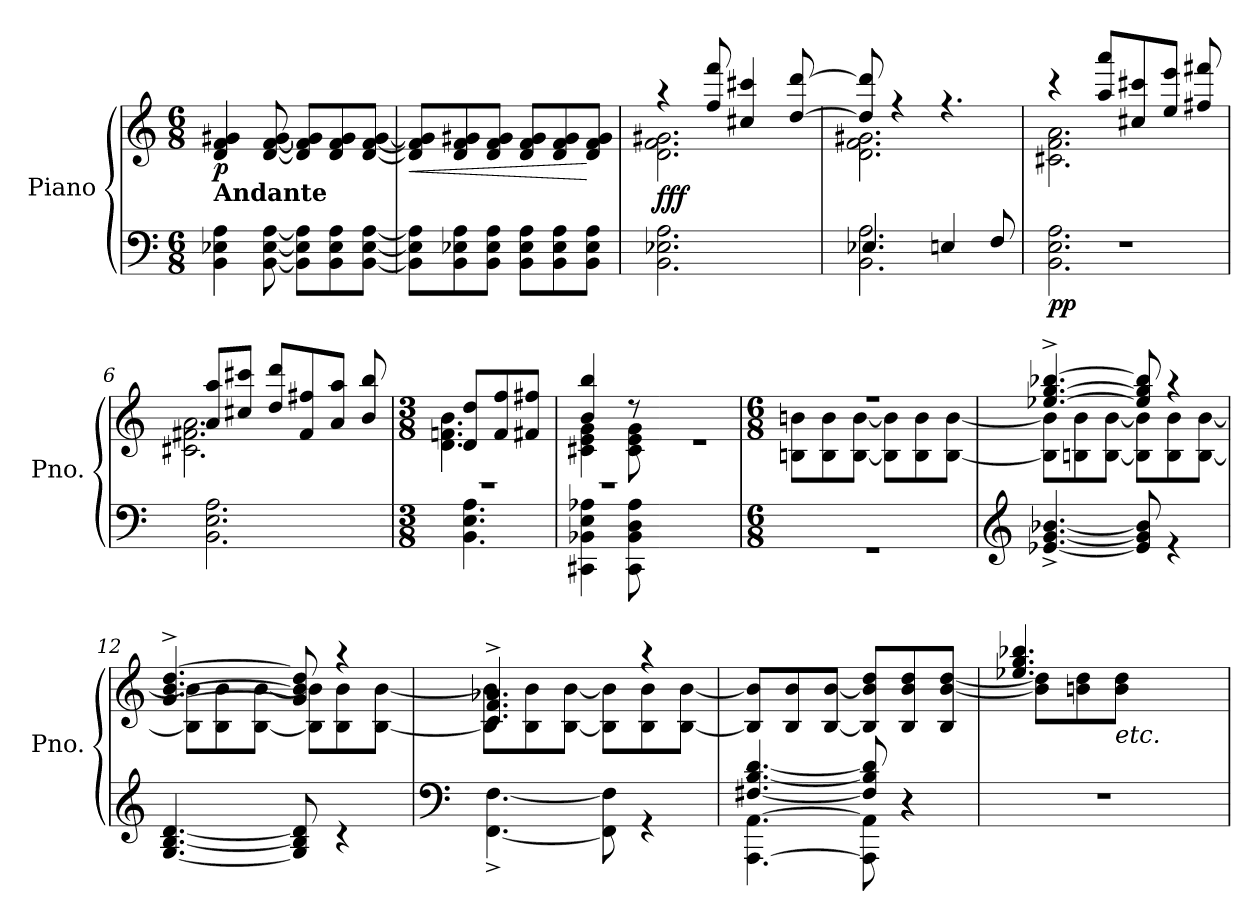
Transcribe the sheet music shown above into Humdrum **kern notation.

**kern	**kern	**dynam
*part1	*part1	*part1
*staff2	*staff1	*staff1/2
*I"Piano	*	*
*I'Pno.	*	*
*clefF4	*clefG2	*
*k[]	*k[]	*
*M6/8	*M6/8	*
*MM80	*MM80	*
=1	=1	=1
*^	*^	*
!	!	!LO:TX:b:B:t=Andante	!	!
!	!	!	!	!LO:DY:b
2.ryy	4BB\ 4E-X\ 4A\	2.ryy	4d/ 4f/ 4g#X/	p
.	[8BB\ [8E-\ [8A\	.	[8d/ [8f/ [8g#/	.
.	8BB\] 8E-\] 8A\]L	.	8d/] 8f/] 8g#/]L	.
.	8BB\ 8E-\ 8A\	.	8d/ 8f/ 8g#/	.
.	[8BB\ [8E-\ [8A\J	.	[8d/ [8f/ [8g#/J	.
=2	=2	=2	=2	=2
!	!	!	!	!LO:HP:b
2.ryy	8BB\] 8E-\] 8A\]L	2.ryy	8d/] 8f/] 8g#/]L	<
.	8BB\ 8E-X\ 8A\	.	8d/ 8f/ 8g#X/	.
.	8BB\ 8E-\ 8A\J	.	8d/ 8f/ 8g#/J	.
.	8BB\ 8E-\ 8A\L	.	8d/ 8f/ 8g#/L	.
.	8BB\ 8E-\ 8A\	.	8d/ 8f/ 8g#/	.
.	8BB\ 8E-\ 8A\J	.	8d/ 8f/ 8g#/J	[
=3	=3	=3	=3	=3
!	!	!	!	!LO:DY:b
!	!	!	!	!LO:DY:n=1:b
2.ryy	2.BB\ 2.E-X\ 2.A\	4r	2.d\ 2.f\ 2.g#X\	ff f
.	.	8ff/ 8fff/	.	.
.	.	4cc#X/ 4ccc#X/	.	.
.	.	[8dd/ [8ddd/	.	.
=4	=4	=4	=4	=4
*	*^	*	*	*
2.ryy	2.BB\ 2.A\	4.E-X/	8dd/] 8ddd/]	2.d\ 2.f\ 2.g#X\	.
.	.	.	4r	.	.
.	.	4En/	4.r	.	.
.	.	8F/	.	.	.
!!LO:LB:g=z	!!
=5	=5	=5	=5	=5	=5
!	!	!	!	!	!LO:DY:b=2
!	!	!	!	!	!LO:DY:n=1:b
2.ryy	2.r	2.BB\ 2.E\ 2.A\	4r	2.c#X\ 2.f\ 2.a\	p p
.	.	.	8aa/ 8aaa/L	.	.
.	.	.	8cc#X/ 8ccc#X/	.	.
.	.	.	8ee/ 8eee/J	.	.
.	.	.	8ff#X/ 8fff#X/	.	.
*	*v	*v	*	*	*
=6	=6	=6	=6	=6
2.ryy	2.BB\ 2.E\ 2.A\	8a/ 8aa/L	2.c#X\ 2.f#X\ 2.a\	.
.	.	8cc#X/ 8ccc#X/J	.	.
.	.	8dd/ 8ddd/L	.	.
.	.	8f#/ 8ff#X/	.	.
.	.	8a/ 8aa/J	.	.
.	.	8b/ 8bb/	.	.
=7	=7	=7	=7	=7
*M3/8	*	*M3/8	*	*
4.r	4.BB\ 4.E\ 4.A\	8d/ 8dd/L	4.d\ 4.fn\ 4.b\	.
.	.	8f/ 8ff/	.	.
.	.	8f#X/ 8ff#X/J	.	.
=8	=8	=8	=8	=8
4.r	4CC#X\ 4BB-X\ 4E\ 4A-X\	4b/ 4bb/	4c#X\ 4e\ 4g\	.
.	8CC#\ 8BB-\ 8D\ 8A-\	8r	8c#\ 8e\ 8g\	.
*v	*v	*	*	*
=9-	=9-	=9-	=9-
4.ryy	4.ryy	4.r	.
!!LO:LB:g=z	!!
=10	=10	=10	=10
*M6/8	*M6/8	*	*
*^	*	*	*
2.ryy	2.r	2.r	8Bn\ 8bn\L	.
.	.	.	8B\ 8b\	.
.	.	.	[8B\ [8b\J	.
.	.	.	8B\] 8b\]L	.
.	.	.	8B\ 8b\	.
.	.	.	[8B\ [8b\J	.
=11	=11	=11	=11	=11
*clefG2	*	*	*	*
2.ryy	[4.e-X/^ [4.g/^ [4.b-X/^	[4.ee-X/^ [4.gg/^ [4.bb-X/^	8B\] 8b\]L	.
.	.	.	8Bn\ 8b\	.
.	.	.	[8B\ [8b\J	.
.	8e-/] 8g/] 8b-/]	8ee-/] 8gg/] 8bb-/]	8B\] 8b\]L	.
.	4r	4r	8B\ 8b\	.
.	.	.	[8B\ [8b\J	.
=12	=12	=12	=12	=12
2.ryy	[4.G/ [4.B/ [4.d/	[4.g/^ [4.b/^ [4.dd/^	8B\] 8b\]L	.
.	.	.	8B\ 8b\	.
.	.	.	[8B\ [8b\J	.
.	8G/] 8B/] 8d/]	8g/] 8b/] 8dd/]	8B\] 8b\]L	.
.	4r	4r	8B\ 8b\	.
.	.	.	[8B\ [8b\J	.
!!LO:LB:g=z	!!
=13	=13	=13	=13	=13
*clefF4	*	*	*	*
2.ryy	[4.FF\^ [4.F\^	4.c/^ 4.f/^ 4.a-X/^	8B\] 8b\]L	.
.	.	.	8B\ 8b\	.
.	.	.	[8B\ [8b\J	.
.	8FF\] 8F\]	8ryy	8B\] 8b\]L	.
.	4r	4r	8B\ 8b\	.
.	.	.	[8B\ [8b\J	.
=14	=14	=14	=14	=14
*	*^	*	*	*
2.ryy	[4.F#X/ [4.B/ [4.d/	[4.AAA\^ [4.AA\^	2.ryy	8B/] 8b/]L	.
.	.	.	.	8B/ 8b/	.
.	.	.	.	[8B/ [8b/J	.
.	8F#/] 8B/] 8d/]	8AAA\] 8AA\]	.	8B/] 8b/] 8dd/L	.
.	4r	4r	.	8B/ 8b/ 8dd/	.
.	.	.	.	8B/ [8b/ [8dd/J	.
*v	*v	*v	*	*	*
=15	=15	=15	=15
2.r	4.ee-X/ 4.gg/ 4.bb-X/	8b\] 8dd\]L	.
.	.	8bn\ 8dd\	.
!	!	!LO:TX:b:i:t=etc.	!
.	.	8b\ 8dd\J	.
.	4.ryy	4.ryy	.
*	*v	*v	*
=	=	=
*-	*-	*-
